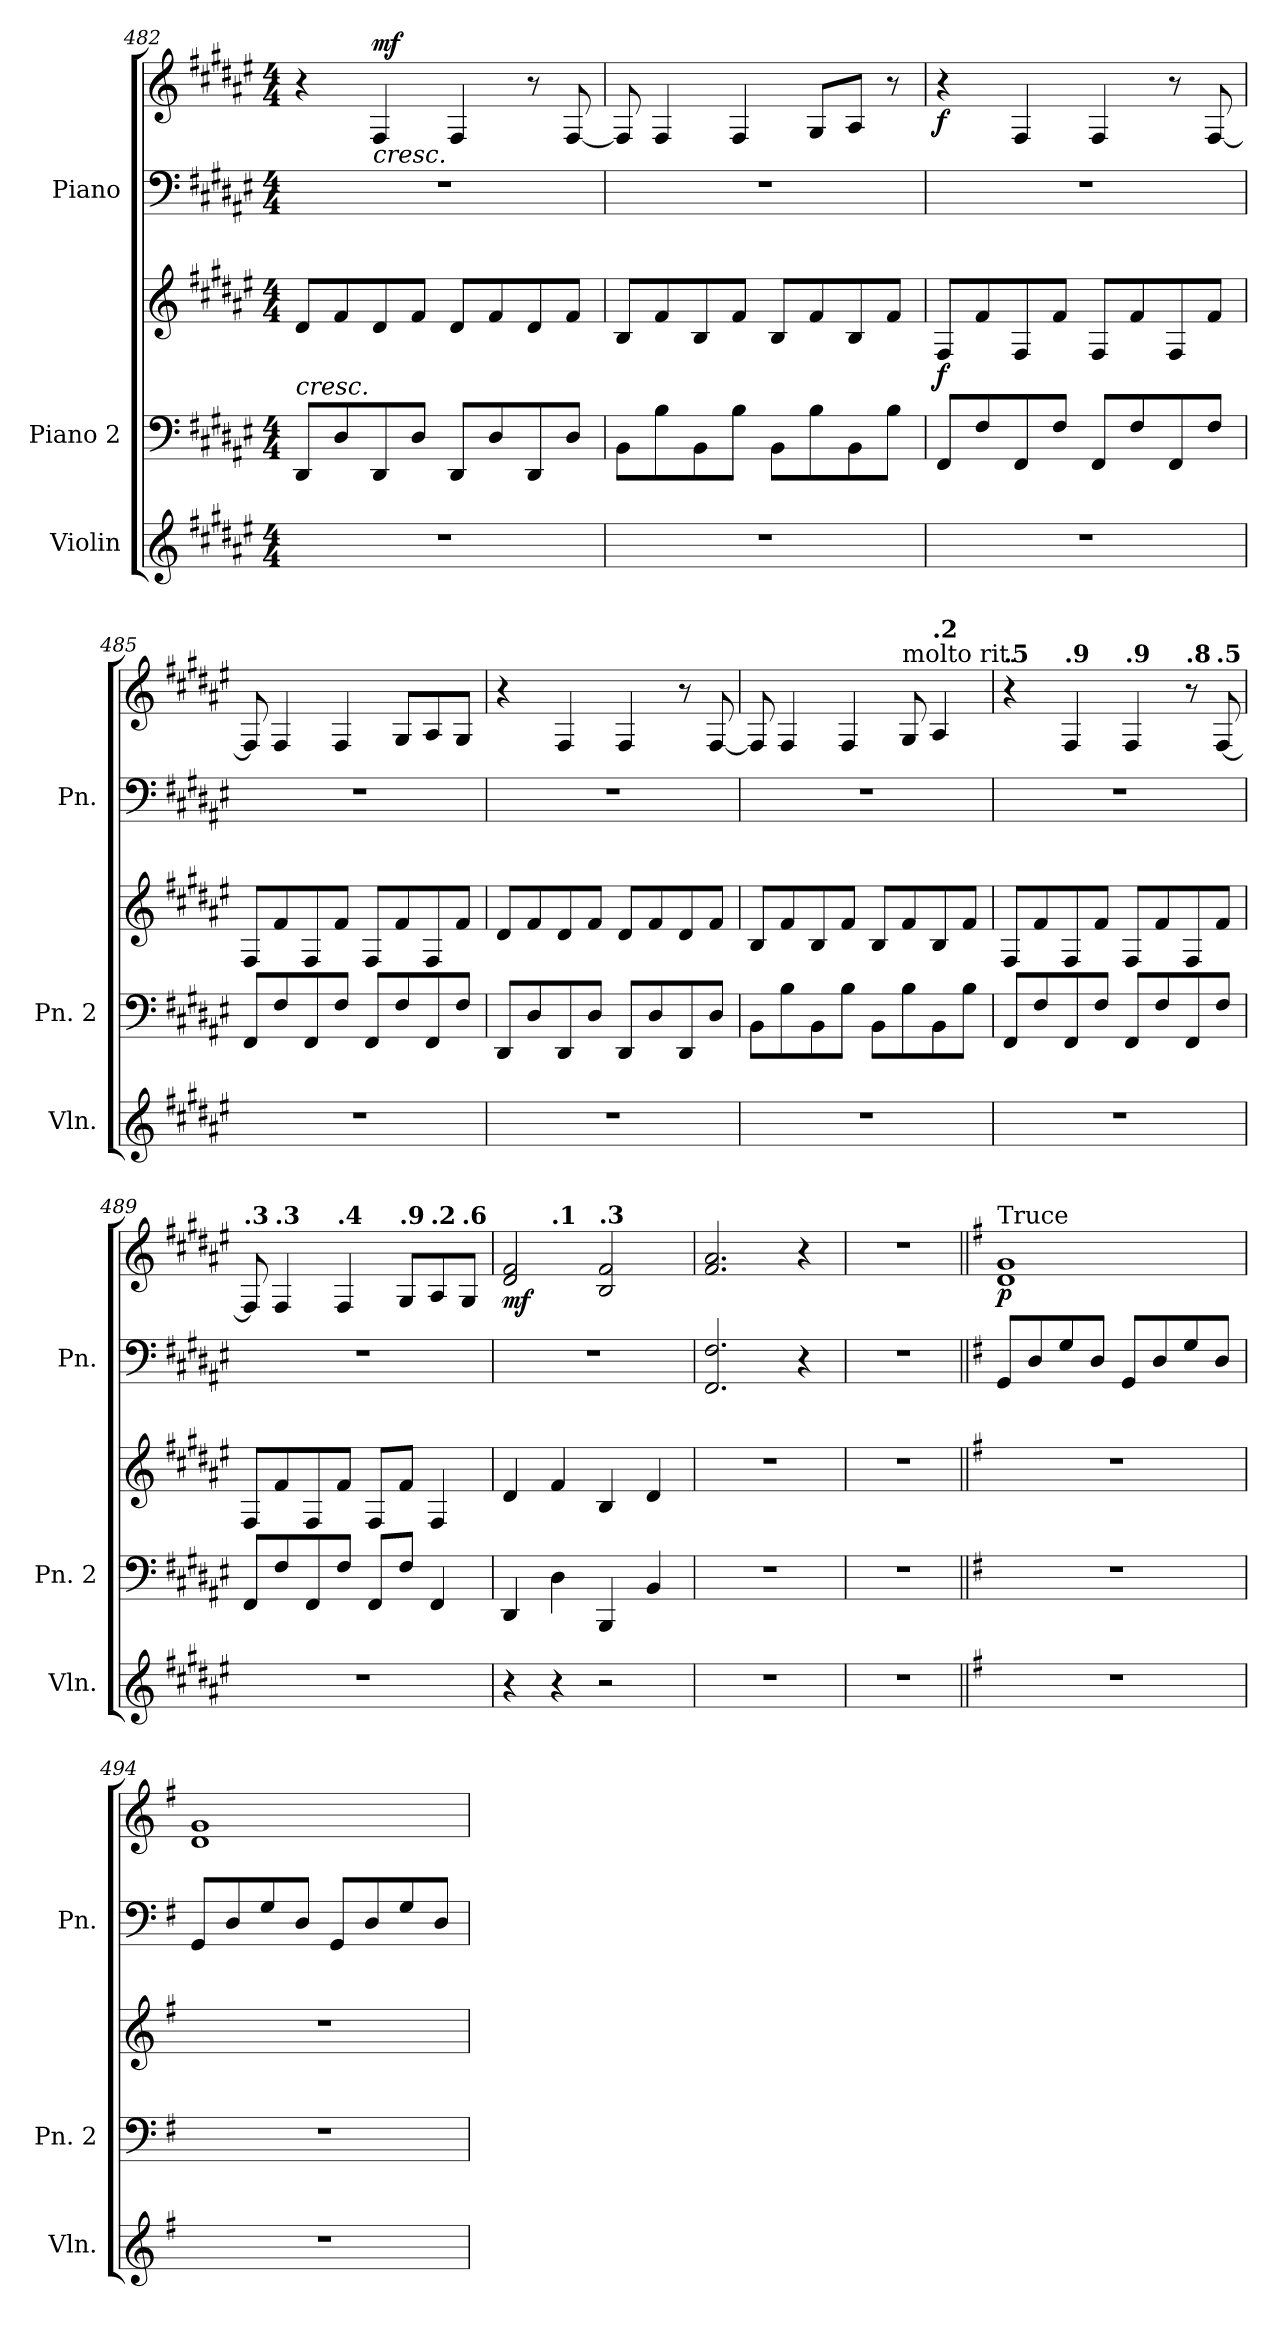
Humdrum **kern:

**kern	**kern	**kern	**dynam	**kern	**kern	**dynam
*part3	*part2	*part2	*part2	*part1	*part1	*part1
*staff5	*staff4	*staff3	*staff3/4	*staff2	*staff1	*staff1/2
*I"Violin	*I"Piano 2	*	*	*I"Piano	*	*
*I'Vln.	*I'Pn. 2	*	*	*I'Pn.	*	*
!!LO:LB:g=z
*clefG2	*clefF4	*clefG2	*	*clefF4	*clefG2	*
*k[f#c#g#d#a#e#]	*k[f#c#g#d#a#e#]	*k[f#c#g#d#a#e#]	*	*k[f#c#g#d#a#e#]	*k[f#c#g#d#a#e#]	*
*M4/4	*M4/4	*M4/4	*	*M4/4	*M4/4	*
=482	=482	=482	=482	=482	=482	=482
!	!LO:TX:a:i:t=cresc.	!	!	!	!	!
1r	8DD#/L	8d#/L	.	1r	4r	.
.	8D#/	8f#/	.	.	.	.
!	!	!	!	!	!LO:TX:b:i:t=cresc.	!
!	!	!	!	!	!	!LO:DY:a
.	8DD#/	8d#/	.	.	4F#/	mf
.	8D#/J	8f#/J	.	.	.	.
.	8DD#/L	8d#/L	.	.	4F#/	.
.	8D#/	8f#/	.	.	.	.
.	8DD#/	8d#/	.	.	8r	.
.	8D#/J	8f#/J	.	.	[8F#/	.
=483	=483	=483	=483	=483	=483	=483
1r	8BB\L	8B/L	.	1r	8F#/]	.
.	8B\	8f#/	.	.	4F#/	.
.	8BB\	8B/	.	.	.	.
.	8B\J	8f#/J	.	.	4F#/	.
.	8BB\L	8B/L	.	.	.	.
.	8B\	8f#/	.	.	8G#/L	.
.	8BB\	8B/	.	.	8A#/J	.
.	8B\J	8f#/J	.	.	8r	.
=484	=484	=484	=484	=484	=484	=484
!	!	!	!LO:DY:b	!	!	!LO:DY:b
1r	8FF#/L	8F#/L	f	1r	4r	f
.	8F#/	8f#/	.	.	.	.
.	8FF#/	8F#/	.	.	4F#/	.
.	8F#/J	8f#/J	.	.	.	.
.	8FF#/L	8F#/L	.	.	4F#/	.
.	8F#/	8f#/	.	.	.	.
.	8FF#/	8F#/	.	.	8r	.
.	8F#/J	8f#/J	.	.	[8F#/	.
=485	=485	=485	=485	=485	=485	=485
1r	8FF#/L	8F#/L	.	1r	8F#/]	.
.	8F#/	8f#/	.	.	4F#/	.
.	8FF#/	8F#/	.	.	.	.
.	8F#/J	8f#/J	.	.	4F#/	.
.	8FF#/L	8F#/L	.	.	.	.
.	8F#/	8f#/	.	.	8G#/L	.
.	8FF#/	8F#/	.	.	8A#/	.
.	8F#/J	8f#/J	.	.	8G#/J	.
!!LO:PB:g=z
=486	=486	=486	=486	=486	=486	=486
1r	8DD#/L	8d#/L	.	1r	4r	.
.	8D#/	8f#/	.	.	.	.
.	8DD#/	8d#/	.	.	4F#/	.
.	8D#/J	8f#/J	.	.	.	.
.	8DD#/L	8d#/L	.	.	4F#/	.
.	8D#/	8f#/	.	.	.	.
.	8DD#/	8d#/	.	.	8r	.
.	8D#/J	8f#/J	.	.	[8F#/	.
=487	=487	=487	=487	=487	=487	=487
1r	8BB\L	8B/L	.	1r	8F#/]	.
.	8B\	8f#/	.	.	4F#/	.
.	8BB\	8B/	.	.	.	.
.	8B\J	8f#/J	.	.	4F#/	.
.	8BB\L	8B/L	.	.	.	.
*	*	*	*	*	*MM140	*
!	!	!	!	!	!LO:TX:a:t=molto rit.	!
.	8B\	8f#/	.	.	8G#/	.
*	*	*	*	*	*MM120	*
!	!	!	!	!	!LO:TX:a:B:t=.2	!
.	8BB\	8B/	.	.	4A#/	.
.	8B\J	8f#/J	.	.	.	.
=488	=488	=488	=488	=488	=488	=488
*	*	*	*	*	*MM108	*
!	!	!	!	!	!LO:TX:a:B:t=.5	!
1r	8FF#/L	8F#/L	.	1r	4r	.
.	8F#/	8f#/	.	.	.	.
*	*	*	*	*	*MM100	*
!	!	!	!	!	!LO:TX:a:B:t=.9	!
.	8FF#/	8F#/	.	.	4F#/	.
.	8F#/J	8f#/J	.	.	.	.
*	*	*	*	*	*MM94	*
!	!	!	!	!	!LO:TX:a:B:t=.9	!
.	8FF#/L	8F#/L	.	.	4F#/	.
.	8F#/	8f#/	.	.	.	.
*	*	*	*	*	*MM89	*
!	!	!	!	!	!LO:TX:a:B:t=.8	!
.	8FF#/	8F#/	.	.	8r	.
*	*	*	*	*	*MM87	*
!	!	!	!	!	!LO:TX:a:B:t=.5	!
.	8F#/J	8f#/J	.	.	[8F#/	.
=489	=489	=489	=489	=489	=489	=489
*	*	*	*	*	*MM85	*
!	!	!	!	!	!LO:TX:a:B:t=.3	!
1r	8FF#/L	8F#/L	.	1r	8F#/]	.
*	*	*	*	*	*MM83	*
!	!	!	!	!	!LO:TX:a:B:t=.3	!
.	8F#/	8f#/	.	.	4F#/	.
.	8FF#/	8F#/	.	.	.	.
*	*	*	*	*	*MM79	*
!	!	!	!	!	!LO:TX:a:B:t=.4	!
.	8F#/J	8f#/J	.	.	4F#/	.
.	8FF#/L	8F#/L	.	.	.	.
*	*	*	*	*	*MM75	*
!	!	!	!	!	!LO:TX:a:B:t=.9	!
.	8F#/J	8f#/J	.	.	8G#/L	.
*	*	*	*	*	*MM74	*
!	!	!	!	!	!LO:TX:a:B:t=.2	!
.	4FF#/	4F#/	.	.	8A#/	.
*	*	*	*	*	*MM72	*
!	!	!	!	!	!LO:TX:a:B:t=.6	!
.	.	.	.	.	8G#/J	.
=490	=490	=490	=490	=490	=490	=490
*	*	*	*	*	*MM71	*
!	!	!	!	!	!LO:TX:a:B:t=.1	!
!	!	!	!	!	!	!LO:DY:b
*	*	*	*	*	*^	*
4r	4DD#/	4d#/	.	1r	2d#/ 2f#/	4ryy	mf
*	*	*	*	*	*MM68	*	*
!	!	!	!	!	!	!LO:TX:a:B:t=.1	!
4r	4D#\	4f#/	.	.	.	2.ryy	.
*	*	*	*	*	*MM65	*	*
!	!	!	!	!	!LO:TX:a:B:t=.3	!	!
2r	4BBB/	4B/	.	.	2B/ 2f#/	.	.
.	4BB/	4d#/	.	.	.	.	.
!!LO:LB:g=z
=491	=491	=491	=491	=491	=491	=491	=491
!	!	!	!LO:DY:b=2	!	!	!	!LO:DY:b
*	*	*	*	*	*v	*v	*
1r	1r	1r	other-dynamics	2.FF#/ 2.F#/	2.f#/ 2.a#/	other-dynamics
.	.	.	.	4r	4r	.
=492	=492	=492	=492	=492	=492	=492
1r	1r	1r	.	1r	1r	.
=493||	=493||	=493||	=493||	=493||	=493||	=493||
*k[f#]	*k[f#]	*k[f#]	*	*k[f#]	*k[f#]	*
*	*	*	*	*	*MM60	*
!	!	!	!	!	!LO:TX:t=Truce	!
!	!	!	!	!	!	!LO:DY:b
1r	1r	1r	.	8GG/L	1d 1g	p
.	.	.	.	8D/	.	.
.	.	.	.	8G/	.	.
.	.	.	.	8D/J	.	.
.	.	.	.	8GG/L	.	.
.	.	.	.	8D/	.	.
.	.	.	.	8G/	.	.
.	.	.	.	8D/J	.	.
=494	=494	=494	=494	=494	=494	=494
1r	1r	1r	.	8GG/L	1d 1g	.
.	.	.	.	8D/	.	.
.	.	.	.	8G/	.	.
.	.	.	.	8D/J	.	.
.	.	.	.	8GG/L	.	.
.	.	.	.	8D/	.	.
.	.	.	.	8G/	.	.
.	.	.	.	8D/J	.	.
=	=	=	=	=	=	=
*-	*-	*-	*-	*-	*-	*-
